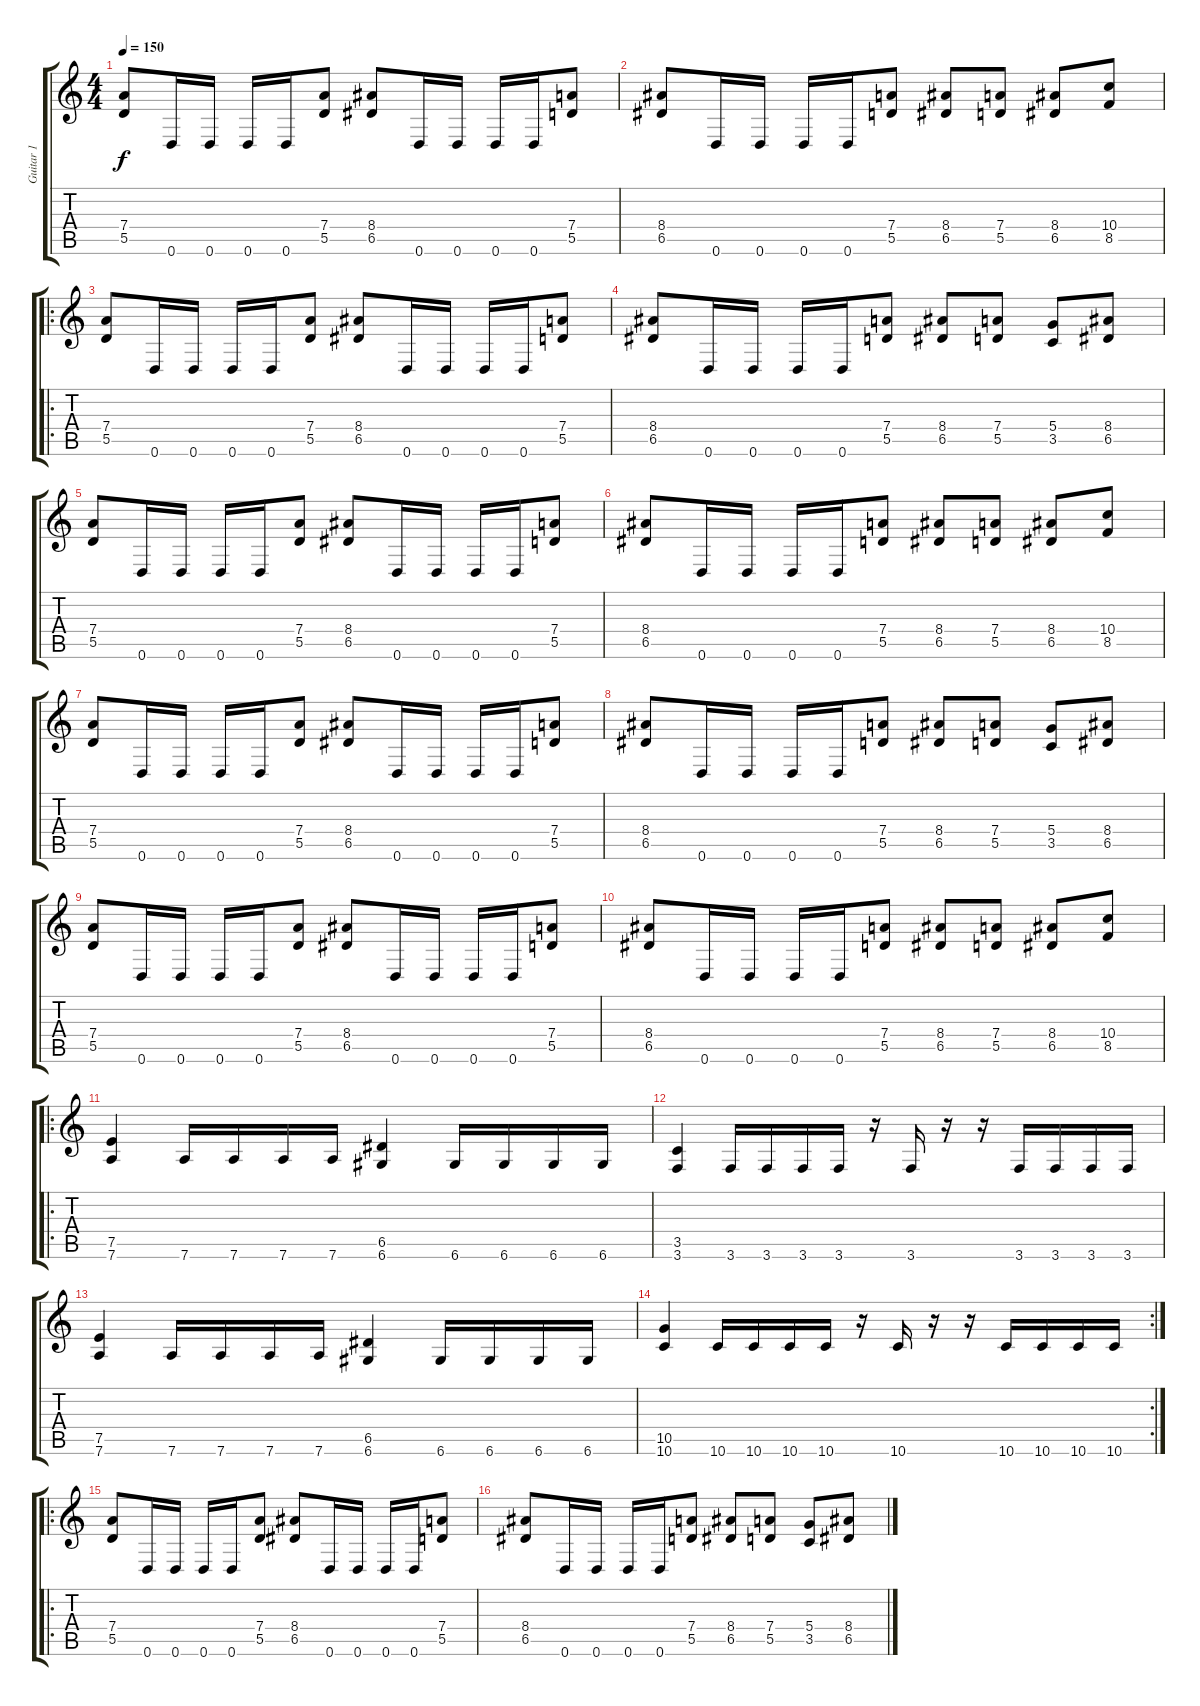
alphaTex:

\track ("Guitar 1" "Guitar 1") {instrument distortionguitar}
\staff {score tabs}
\tuning (E4 B3 G3 D3 A2 D2) {hide}
\ts (4 4)
\tempo 150
\clef g2
\ks c
(7.4 5.5).8{dy f} 0.6.16 0.6.16 0.6.16 0.6.16 (7.4 5.5).8 (8.4 6.5).8 0.6.16 0.6.16 0.6.16 0.6.16 (7.4 5.5).8 |
(8.4 6.5).8 0.6.16 0.6.16 0.6.16 0.6.16 (7.4 5.5).8 (8.4 6.5).8 (7.4 5.5).8 (8.4 6.5).8 (10.4 8.5).8 |
\ro
(7.4 5.5).8 0.6.16 0.6.16 0.6.16 0.6.16 (7.4 5.5).8 (8.4 6.5).8 0.6.16 0.6.16 0.6.16 0.6.16 (7.4 5.5).8 |
(8.4 6.5).8 0.6.16 0.6.16 0.6.16 0.6.16 (7.4 5.5).8 (8.4 6.5).8 (7.4 5.5).8 (5.4 3.5).8 (8.4 6.5).8 |
(7.4 5.5).8 0.6.16 0.6.16 0.6.16 0.6.16 (7.4 5.5).8 (8.4 6.5).8 0.6.16 0.6.16 0.6.16 0.6.16 (7.4 5.5).8 |
(8.4 6.5).8 0.6.16 0.6.16 0.6.16 0.6.16 (7.4 5.5).8 (8.4 6.5).8 (7.4 5.5).8 (8.4 6.5).8 (10.4 8.5).8 |
(7.4 5.5).8 0.6.16 0.6.16 0.6.16 0.6.16 (7.4 5.5).8 (8.4 6.5).8 0.6.16 0.6.16 0.6.16 0.6.16 (7.4 5.5).8 |
(8.4 6.5).8 0.6.16 0.6.16 0.6.16 0.6.16 (7.4 5.5).8 (8.4 6.5).8 (7.4 5.5).8 (5.4 3.5).8 (8.4 6.5).8 |
(7.4 5.5).8 0.6.16 0.6.16 0.6.16 0.6.16 (7.4 5.5).8 (8.4 6.5).8 0.6.16 0.6.16 0.6.16 0.6.16 (7.4 5.5).8 |
(8.4 6.5).8 0.6.16 0.6.16 0.6.16 0.6.16 (7.4 5.5).8 (8.4 6.5).8 (7.4 5.5).8 (8.4 6.5).8 (10.4 8.5).8 |
\ro
(7.5 7.6).4 7.6.16 7.6.16 7.6.16 7.6.16 (6.5 6.6).4 6.6.16 6.6.16 6.6.16 6.6.16 |
(3.5 3.6).4 3.6.16 3.6.16 3.6.16 3.6.16 r.16 3.6.16 r.16 r.16 3.6.16 3.6.16 3.6.16 3.6.16 |
(7.5 7.6).4 7.6.16 7.6.16 7.6.16 7.6.16 (6.5 6.6).4 6.6.16 6.6.16 6.6.16 6.6.16 |
\rc 2
(10.5 10.6).4 10.6.16 10.6.16 10.6.16 10.6.16 r.16 10.6.16 r.16 r.16 10.6.16 10.6.16 10.6.16 10.6.16 |
\ro
(7.4 5.5).8 0.6.16 0.6.16 0.6.16 0.6.16 (7.4 5.5).8 (8.4 6.5).8 0.6.16 0.6.16 0.6.16 0.6.16 (7.4 5.5).8 |
(8.4 6.5).8 0.6.16 0.6.16 0.6.16 0.6.16 (7.4 5.5).8 (8.4 6.5).8 (7.4 5.5).8 (5.4 3.5).8 (8.4 6.5).8
